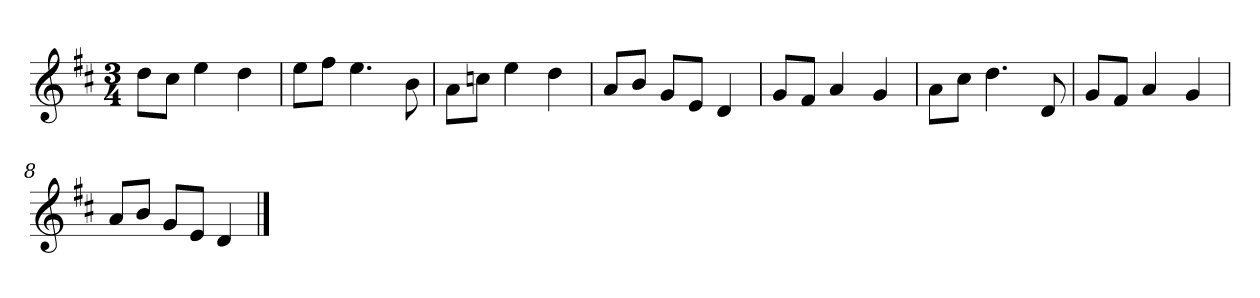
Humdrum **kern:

**kern
*part1
*staff1
*clefG2
*k[f#c#]
*M3/4
=
8dd\L
8cc#\J
4ee
4dd
=2
8ee\L
8ff#\J
4.ee
8b
=3
8a\L
8ccn\J
4ee
4dd
=4
8a/L
8b/J
8g/L
8e/J
4d
=5y
8g/L
8f#/J
4a
4g
=6
8a\L
8cc#\J
4.dd
8d
=7
8g/L
8f#/J
4a
4g
=8
8a/L
8b/J
8g/L
8e/J
4d
==
*-
